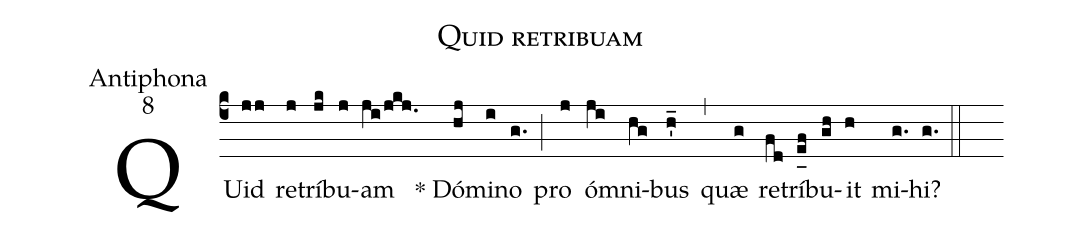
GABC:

name:Quid retribuam;
office-part:Antiphona;
mode:8;
%%
(c4) QUid(jj) re(j)trí(jk)bu(j)am(ji/jkj.) () * Dó(hj)mi(i)no(g.) (;) pro(j) ó(ji)mni(hg)bus(h'_) (,) quæ(g) re(fd)trí(e_[uh:l]f)bu(gh)it(h) mi(g.)hi?(g.) (::)

%<eu>E(j) u(j) o(h) u(j) a(k) e.</eu>(j.) (::)
